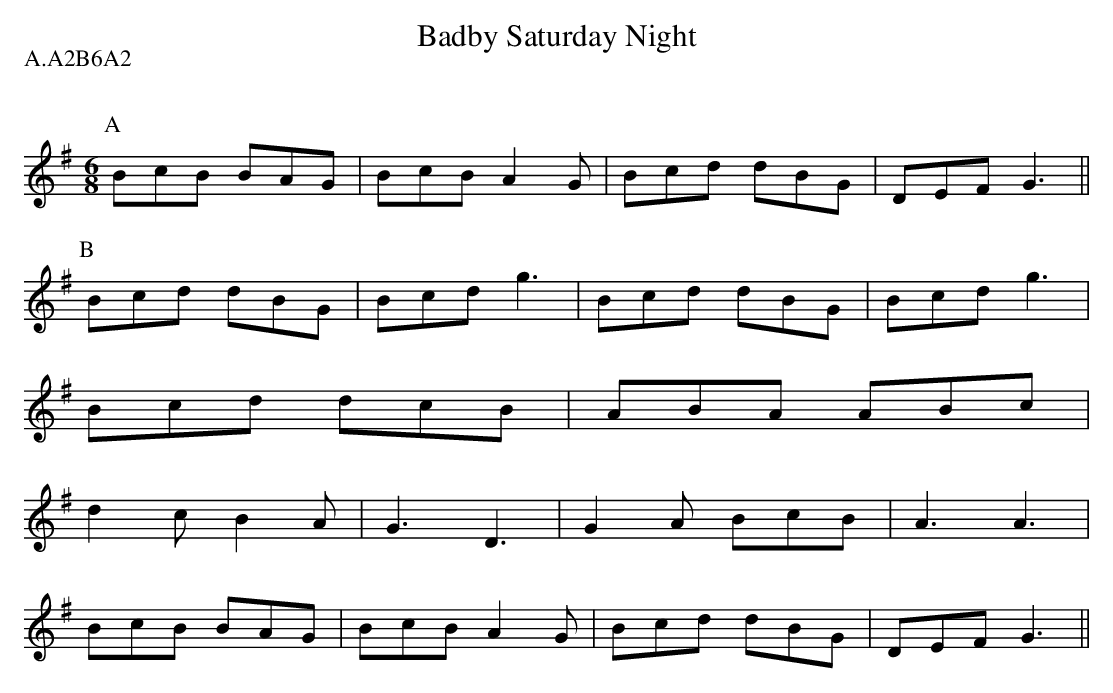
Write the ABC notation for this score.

X:1
T:Saturday Night, Badby
Q:120
M:6/8
L:1/8
P:A.A2B6A2
K:G
P:A
BcB BAG|BcB A2G|Bcd dBG|DEF G3||
P:B
Bcd dBG|Bcd g3 |Bcd dBG|Bcd g3|
Bcd dcB|ABA ABc|
d2c B2A|G3  D3 |G2A BcB|A3  A3|
BcB BAG|BcB A2G|Bcd dBG|DEF G3||
